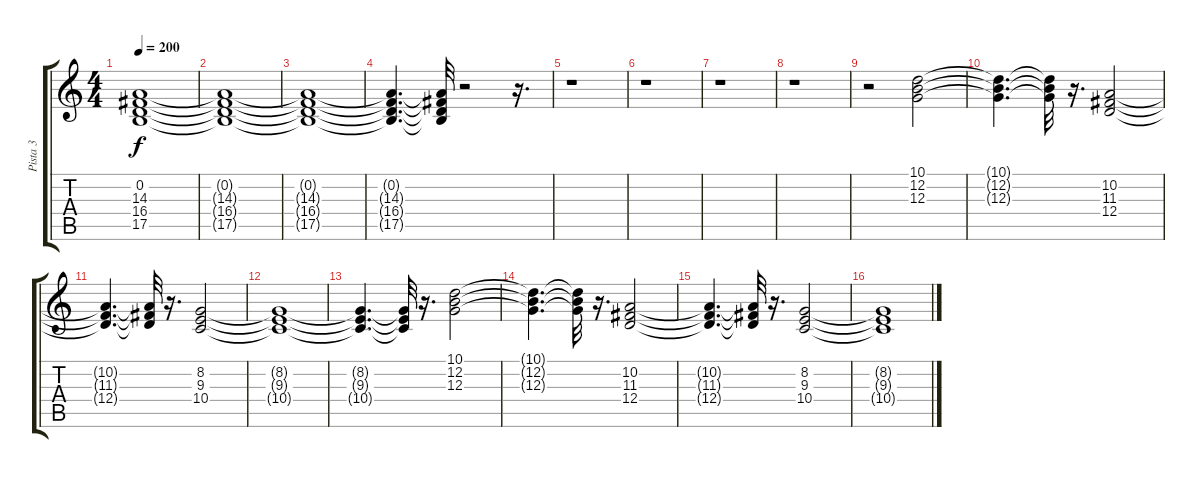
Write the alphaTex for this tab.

\track ("Pista 3" "Pista 3") {instrument drawbarorgan}
\staff {score tabs}
\tuning (E4 B3 G3 D3 A2 E2) {hide}
\ts (4 4)
\tempo 200
\clef g2
\ks c
(0.2{t} 14.3{t} 16.4{t} 17.5{t}).1{dy f} |
(0.2{t} 14.3{t} 16.4{t} 17.5{t}).1 |
(0.2{t} 14.3{t} 16.4{t} 17.5{t}).1 |
(0.2{t} 14.3{t} 16.4{t} 17.5{t}).4{d} (0.2{t} 14.3{t} 16.4{t} 17.5{t}).32 r.2 r.16{d} |
r.1 |
r.1 |
r.1 |
r.1 |
r.2 (10.1 12.2 12.3).2 |
(10.1{t} 12.2{t} 12.3{t}).4{d} (10.1{t} 12.2{t} 12.3{t}).32 r.16{d} (10.2 11.3 12.4).2 |
(10.2{t} 11.3{t} 12.4{t}).4{d} (10.2{t} 11.3{t} 12.4{t}).32 r.16{d} (8.2 9.3 10.4).2 |
(8.2{t} 9.3{t} 10.4{t}).1 |
(8.2{t} 9.3{t} 10.4{t}).4{d} (8.2{t} 9.3{t} 10.4{t}).32 r.16{d} (10.1 12.2 12.3).2 |
(10.1{t} 12.2{t} 12.3{t}).4{d} (10.1{t} 12.2{t} 12.3{t}).32 r.16{d} (10.2 11.3 12.4).2 |
(10.2{t} 11.3{t} 12.4{t}).4{d} (10.2{t} 11.3{t} 12.4{t}).32 r.16{d} (8.2 9.3 10.4).2 |
(8.2{t} 9.3{t} 10.4{t}).1
